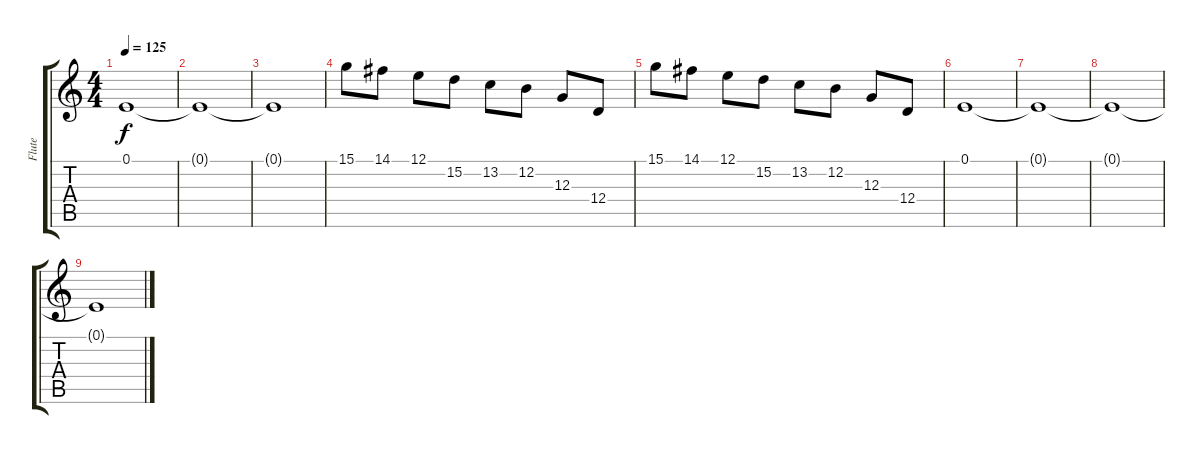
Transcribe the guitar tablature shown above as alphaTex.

\track ("Flute" "Flute") {instrument flute}
\staff {score tabs}
\tuning (E4 B3 G3 D3 A2 E2) {hide}
\ts (4 4)
\tempo 125
\clef g2
\ks c
0.1{t}.1{dy f} |
0.1{t}.1 |
0.1{t}.1 |
15.1.8{volume 7} 14.1.8 12.1.8 15.2.8 13.2.8 12.2.8 12.3.8 12.4.8 |
15.1.8 14.1.8 12.1.8 15.2.8 13.2.8 12.2.8 12.3.8 12.4.8 |
0.1.1 |
0.1{t}.1 |
0.1{t}.1{volume 0} |
0.1{t}.1
